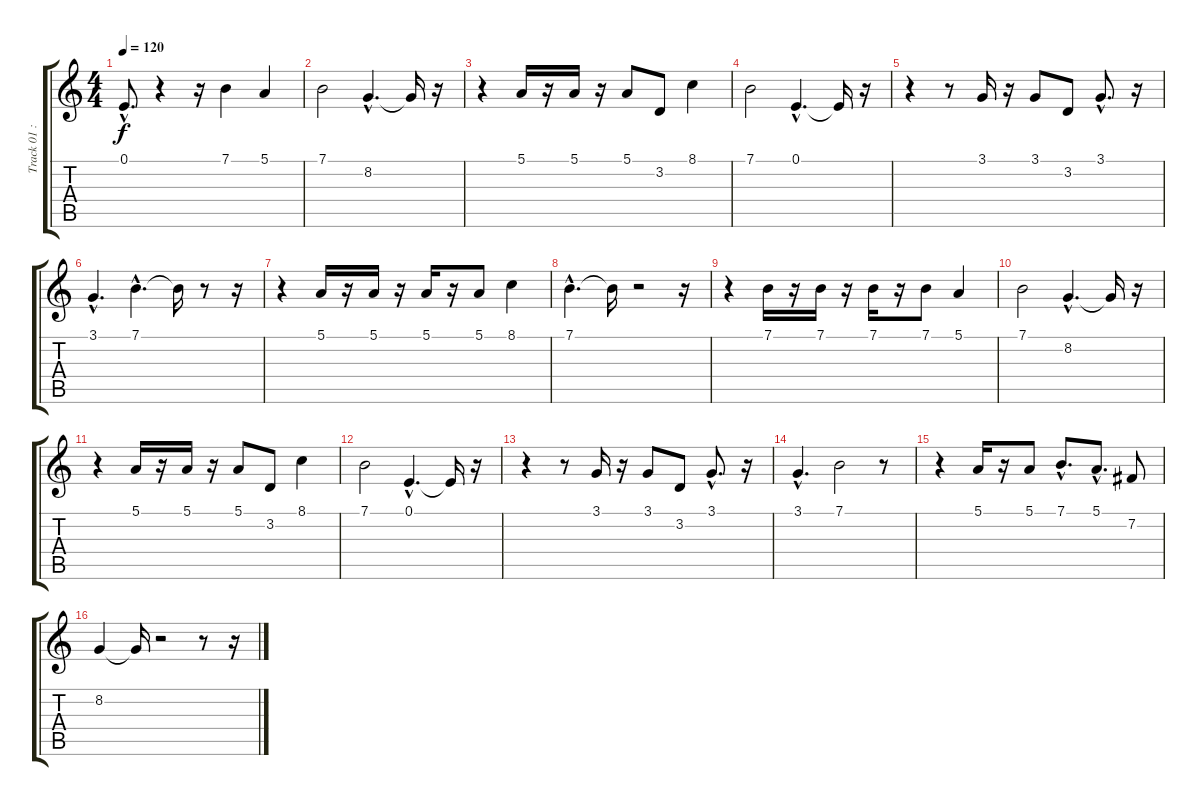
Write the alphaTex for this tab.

\track ("Track 01 : unspecified" "Track 01 :") {instrument flute}
\staff {score tabs}
\tuning (E4 B3 G3 D3 A2 E2) {hide}
\ts (4 4)
\tempo 120
\clef g2
\ks c
0.1{hac}.8{d dy f} r.4 r.16 7.1.4 5.1.4 |
7.1.2 8.2{hac}.4{d} 8.2{t}.16 r.16 |
r.4 5.1.16 r.16 5.1.16 r.16 5.1.8 3.2.8 8.1.4 |
7.1.2 0.1{hac}.4{d} 0.1{t}.16 r.16 |
r.4 r.8 3.1.16 r.16 3.1.8 3.2.8 3.1{hac}.8{d} r.16 |
3.1{hac}.4{d} 7.1{hac}.4{d} 7.1{t}.16 r.8 r.16 |
r.4 5.1.16 r.16 5.1.16 r.16 5.1.16 r.16 5.1.8 8.1.4 |
7.1{hac}.4{d} 7.1{t}.16 r.2 r.16 |
r.4 7.1.16 r.16 7.1.16 r.16 7.1.16 r.16 7.1.8 5.1.4 |
7.1.2 8.2{hac}.4{d} 8.2{t}.16 r.16 |
r.4 5.1.16 r.16 5.1.16 r.16 5.1.8 3.2.8 8.1.4 |
7.1.2 0.1{hac}.4{d} 0.1{t}.16 r.16 |
r.4 r.8 3.1.16 r.16 3.1.8 3.2.8 3.1{hac}.8{d} r.16 |
3.1{hac}.4{d} 7.1.2 r.8 |
r.4 5.1.16 r.16 5.1.8 7.1{hac}.8{d} 5.1{hac}.8{d} 7.2.8 |
8.2.4 8.2{t}.16 r.2 r.8 r.16
